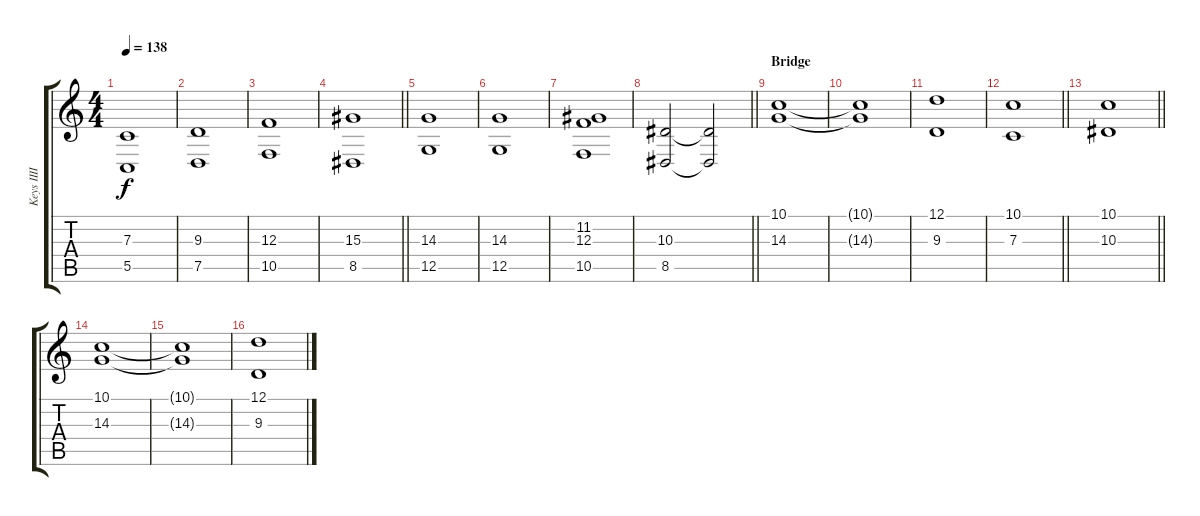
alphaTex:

\track ("Keys IIII" "Keys IIII") {instrument pad2warm}
\staff {score tabs}
\tuning (D4 A3 F3 C3 G2 C2) {hide}
\ts (4 4)
\section ("" "")
\tempo 138
\clef g2
\ks c
(7.3 5.5).1{dy f} |
(9.3 7.5).1 |
(12.3 10.5).1 |
\barLineRight lightlight
(15.3 8.5).1 |
\section ("" "")
(14.3 12.5).1 |
(14.3 12.5).1 |
(11.2 12.3 10.5).1 |
\barLineRight lightlight
(10.3 8.5).2 (10.3{t} 8.5{t}).2{volume 6} |
\section ("" "Bridge")
(10.1 14.3).1{volume 13} |
(10.1{t} 14.3{t}).1 |
(12.1 9.3).1 |
\barLineRight lightlight
(10.1 7.3).1 |
\section ("" "")
\barLineRight lightlight
(10.1 10.3).1 |
\section ("" "")
(10.1 14.3).1{volume 12} |
(10.1{t} 14.3{t}).1 |
(12.1 9.3).1
